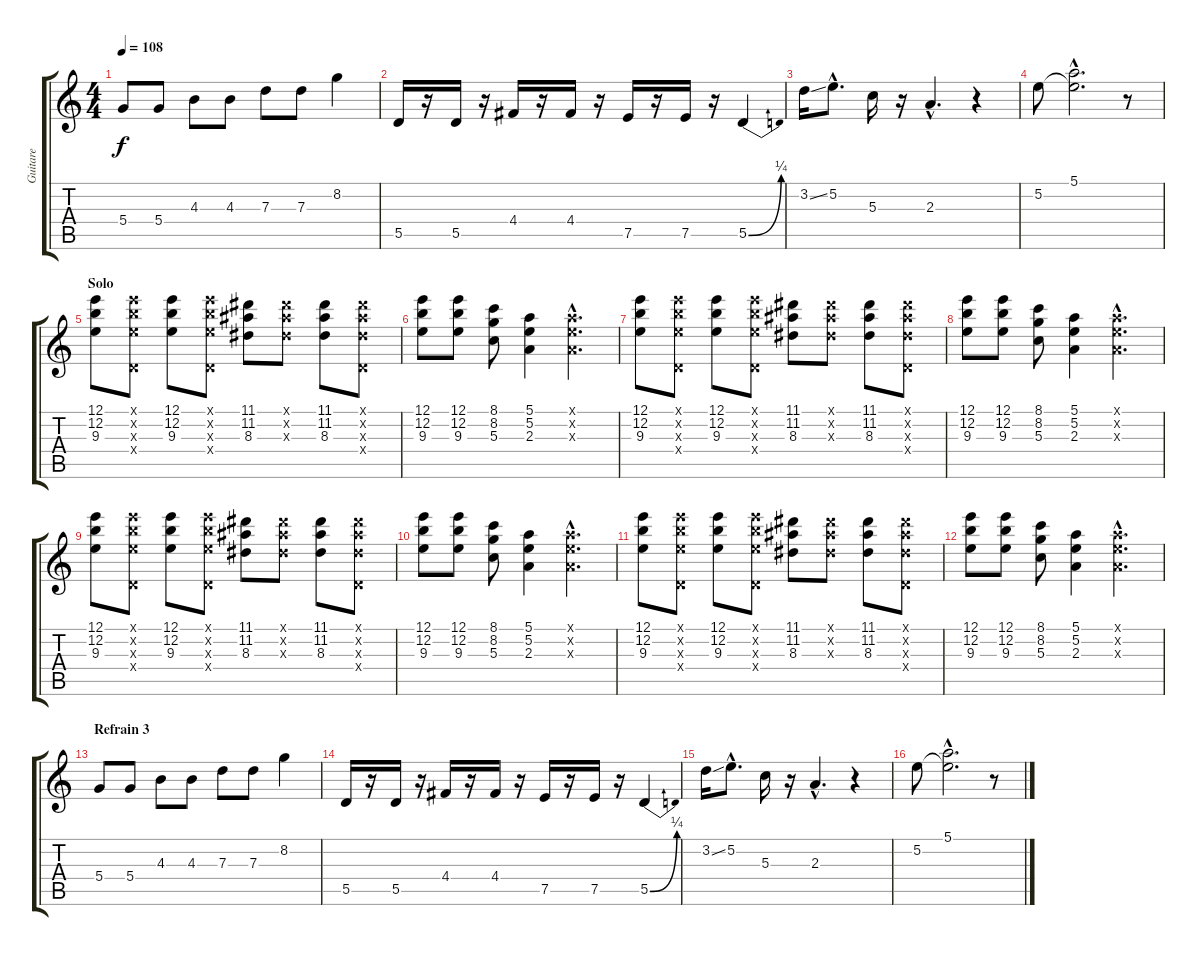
\track ("Guitare" "Guitare") {instrument overdrivenguitar}
\staff {score tabs}
\tuning (E4 B3 G3 D3 A2 E2) {hide}
\ts (4 4)
\tempo 108
\clef g2
\ks c
5.4.8{dy f} 5.4.8 4.3.8 4.3.8 7.3.8 7.3.8 8.2.4 |
5.5.16 r.16 5.5.16 r.16 4.4.16 r.16 4.4.16 r.16 7.5.16 r.16 7.5.16 r.16 5.5{be (bend 0 0 60 1)}.4 |
3.2{ss}.16 5.2{hac}.8{d} 5.3.16 r.16 2.3{hac}.4{d} r.4 |
5.2.8 (5.1{hac} 5.2{hac t}).2{d} r.8 |
\section ("" "Solo")
(12.1 12.2 9.3).8 (12.1{x} 12.2{x} 9.3{x} 0.4{x}).8 (12.1 12.2 9.3).8 (12.1{x} 12.2{x} 9.3{x} 0.4{x}).8 (11.1 11.2 8.3).8 (11.1{x} 11.2{x} 8.3{x}).8 (11.1 11.2 8.3).8 (11.1{x} 11.2{x} 8.3{x} 0.4{x}).8 |
(12.1 12.2 9.3).8 (12.1 12.2 9.3).8 (8.1 8.2 5.3).8 (5.1 5.2 2.3).4 (5.1{hac x} 5.2{hac x} 2.3{hac x}).4{d} |
(12.1 12.2 9.3).8 (12.1{x} 12.2{x} 9.3{x} 0.4{x}).8 (12.1 12.2 9.3).8 (12.1{x} 12.2{x} 9.3{x} 0.4{x}).8 (11.1 11.2 8.3).8 (11.1{x} 11.2{x} 8.3{x}).8 (11.1 11.2 8.3).8 (11.1{x} 11.2{x} 8.3{x} 0.4{x}).8 |
(12.1 12.2 9.3).8 (12.1 12.2 9.3).8 (8.1 8.2 5.3).8 (5.1 5.2 2.3).4 (5.1{hac x} 5.2{hac x} 2.3{hac x}).4{d} |
(12.1 12.2 9.3).8 (12.1{x} 12.2{x} 9.3{x} 0.4{x}).8 (12.1 12.2 9.3).8 (12.1{x} 12.2{x} 9.3{x} 0.4{x}).8 (11.1 11.2 8.3).8 (11.1{x} 11.2{x} 8.3{x}).8 (11.1 11.2 8.3).8 (11.1{x} 11.2{x} 8.3{x} 0.4{x}).8 |
(12.1 12.2 9.3).8 (12.1 12.2 9.3).8 (8.1 8.2 5.3).8 (5.1 5.2 2.3).4 (5.1{hac x} 5.2{hac x} 2.3{hac x}).4{d} |
(12.1 12.2 9.3).8 (12.1{x} 12.2{x} 9.3{x} 0.4{x}).8 (12.1 12.2 9.3).8 (12.1{x} 12.2{x} 9.3{x} 0.4{x}).8 (11.1 11.2 8.3).8 (11.1{x} 11.2{x} 8.3{x}).8 (11.1 11.2 8.3).8 (11.1{x} 11.2{x} 8.3{x} 0.4{x}).8 |
(12.1 12.2 9.3).8 (12.1 12.2 9.3).8 (8.1 8.2 5.3).8 (5.1 5.2 2.3).4 (5.1{hac x} 5.2{hac x} 2.3{hac x}).4{d} |
\section ("" "Refrain 3")
5.4.8 5.4.8 4.3.8 4.3.8 7.3.8 7.3.8 8.2.4 |
5.5.16 r.16 5.5.16 r.16 4.4.16 r.16 4.4.16 r.16 7.5.16 r.16 7.5.16 r.16 5.5{be (bend 0 0 60 1)}.4 |
3.2{ss}.16 5.2{hac}.8{d} 5.3.16 r.16 2.3{hac}.4{d} r.4 |
5.2.8 (5.1{hac} 5.2{hac t}).2{d} r.8
